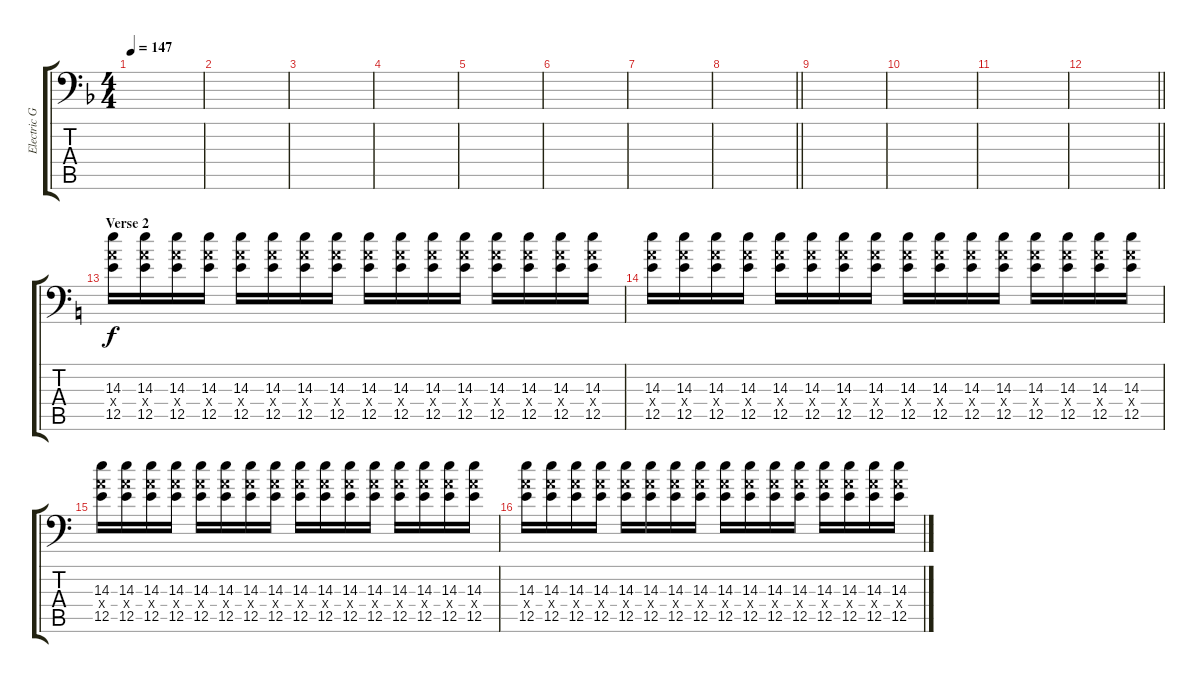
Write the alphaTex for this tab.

\track ("Electric Guitar 3" "Electric G") {instrument electricguitarjazz}
\staff {score tabs}
\tuning (A3 Gb3 D3 A2 E2 A1) {hide}
\ts (4 4)
\tempo 147
\clef f4
\ks dminor
|
|
|
|
|
|
|
\barLineRight lightlight
|
\section ("" "")
|
|
|
\barLineRight lightlight
|
\section ("" "Verse 2")
\ks aminor
(14.3 12.4{x} 12.5).16{volume 6} (14.3 12.4{x} 12.5).16 (14.3 12.4{x} 12.5).16 (14.3 12.4{x} 12.5).16 (14.3 12.4{x} 12.5).16 (14.3 12.4{x} 12.5).16 (14.3 12.4{x} 12.5).16 (14.3 12.4{x} 12.5).16 (14.3 12.4{x} 12.5).16 (14.3 12.4{x} 12.5).16 (14.3 12.4{x} 12.5).16 (14.3 12.4{x} 12.5).16 (14.3 12.4{x} 12.5).16 (14.3 12.4{x} 12.5).16 (14.3 12.4{x} 12.5).16 (14.3 12.4{x} 12.5).16 |
(14.3 12.4{x} 12.5).16 (14.3 12.4{x} 12.5).16 (14.3 12.4{x} 12.5).16 (14.3 12.4{x} 12.5).16 (14.3 12.4{x} 12.5).16 (14.3 12.4{x} 12.5).16 (14.3 12.4{x} 12.5).16 (14.3 12.4{x} 12.5).16 (14.3 12.4{x} 12.5).16 (14.3 12.4{x} 12.5).16 (14.3 12.4{x} 12.5).16 (14.3 12.4{x} 12.5).16 (14.3 12.4{x} 12.5).16 (14.3 12.4{x} 12.5).16 (14.3 12.4{x} 12.5).16 (14.3 12.4{x} 12.5).16 |
(14.3 12.4{x} 12.5).16 (14.3 12.4{x} 12.5).16 (14.3 12.4{x} 12.5).16 (14.3 12.4{x} 12.5).16 (14.3 12.4{x} 12.5).16 (14.3 12.4{x} 12.5).16 (14.3 12.4{x} 12.5).16 (14.3 12.4{x} 12.5).16 (14.3 12.4{x} 12.5).16 (14.3 12.4{x} 12.5).16 (14.3 12.4{x} 12.5).16 (14.3 12.4{x} 12.5).16 (14.3 12.4{x} 12.5).16 (14.3 12.4{x} 12.5).16 (14.3 12.4{x} 12.5).16 (14.3 12.4{x} 12.5).16 |
(14.3 12.4{x} 12.5).16 (14.3 12.4{x} 12.5).16 (14.3 12.4{x} 12.5).16 (14.3 12.4{x} 12.5).16 (14.3 12.4{x} 12.5).16 (14.3 12.4{x} 12.5).16 (14.3 12.4{x} 12.5).16 (14.3 12.4{x} 12.5).16 (14.3 12.4{x} 12.5).16 (14.3 12.4{x} 12.5).16 (14.3 12.4{x} 12.5).16 (14.3 12.4{x} 12.5).16 (14.3 12.4{x} 12.5).16 (14.3 12.4{x} 12.5).16 (14.3 12.4{x} 12.5).16 (14.3 12.4{x} 12.5).16
